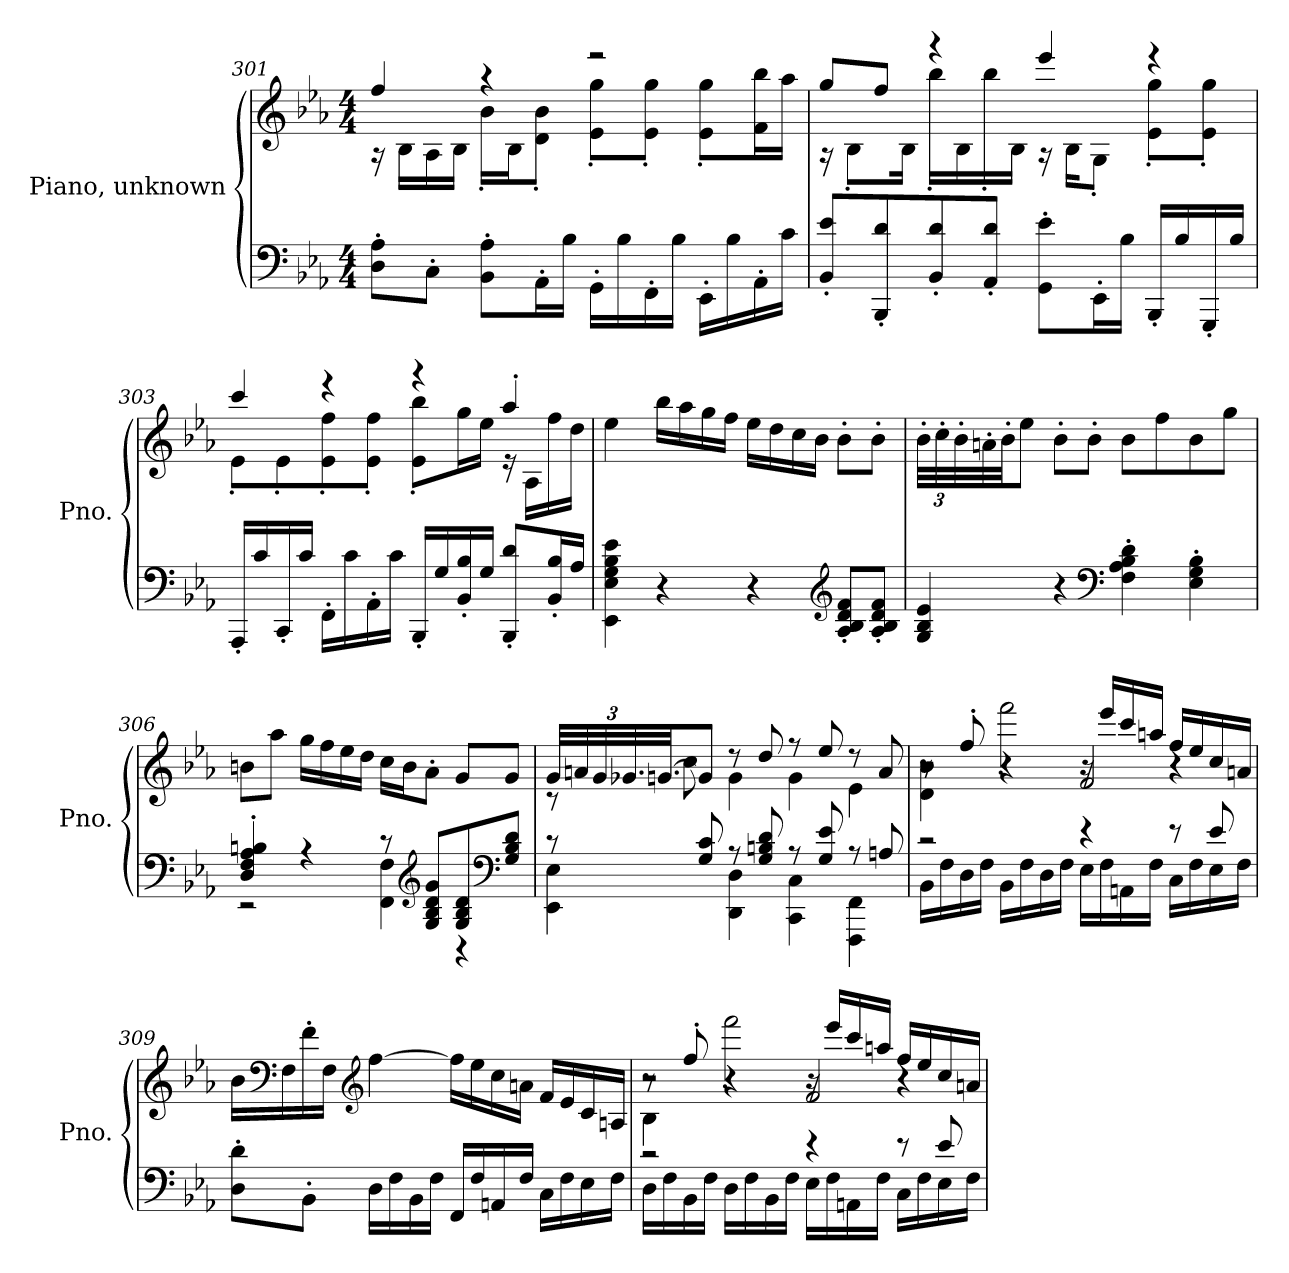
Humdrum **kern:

**kern	**kern
*part1	*part1
*staff2	*staff1
*I"Piano, unknown	*
*I'Pno.	*
*clefF4	*clefG2
*k[b-e-a-]	*k[b-e-a-]
*M4/4	*M4/4
=301	=301
*	*^
8D\' 8A-\'L	4ff/	16r
.	.	16B-\LL
8C'\J	.	16A-\
.	.	16B-\JJ
8BB-\' 8A-\'L	4r	16b-'\LL
.	.	16B-\J
16AA-'\L	.	8d\' 8b-\'J
16B-\JJ	.	.
16GG'\LL	2r	8e-\' 8gg\'L
16B-\	.	.
16FF'\	.	8e-\' 8gg\'J
16B-\JJ	.	.
16EE-'\LL	.	8e-\' 8gg\'L
16B-\	.	.
16AA-'\	.	16f\ 16bb-\L
16c\JJ	.	16aa-\JJ
!!LO:LB:g=z	!!
=302	=302	=302
8BB-/' 8e-/'L	8gg/L	16r
.	.	8B-'\L
8BBB-/' 8d/'	8ff/J	.
.	.	16B-\Jk
8BB-/' 8d/'	4r	16bb-'\LL
.	.	16B-\
8AA-/' 8d/'J	.	16bb-'\
.	.	16B-\JJ
8GG\' 8e-\'L	4eee-/	16r
.	.	16B-\KL
16EE-'\L	.	8G'\J
16B-\JJ	.	.
16BBB-'/LL	4r	8e-\' 8gg\'L
16B-/	.	.
16GGG'/	.	8e-\' 8gg\'J
16B-/JJ	.	.
=303	=303	=303
16AAA-'/LL	4ccc/	8e-'\L
16c/	.	.
16CC'/	.	8e-'\
16c/JJ	.	.
16FF'\LL	4r	8e-\' 8ff\'
16c\	.	.
16AA-'\	.	8e-\' 8ff\'J
16c\JJ	.	.
16BBB-'/LL	4r	8e-\' 8bb-\'L
16G/	.	.
16BB-/' 16B-/'	.	16gg\L
16G/JJ	.	16ee-\JJ
8BBB-/' 8d/'L	4aa-'/	16r
.	.	16A-\LL
16BB-/' 16B-/'L	.	16ff\
16A-/JJ	.	16dd\JJ
*	*v	*v
!!LO:LB:g=z
=304	=304
4EE-\ 4E-\ 4G\ 4B-\ 4e-\	4ee-\
4r	16bb-\LL
.	16aa-\
.	16gg\
.	16ff\JJ
4r	16ee-\LL
.	16dd\
.	16cc\
.	16b-\JJ
*clefG2	*
8A-/' 8B-/' 8d/' 8f/'L	8b-'\L
8A-/' 8B-/' 8d/' 8f/'J	8b-'\J
=305	=305
*	*Xbrackettup
4G/ 4B-/ 4e-/	48b-'\LLL
.	48cc'\
.	48b-'\
.	32an'\
.	32b-'\JJ
.	8ee-\J
4r	8b-'\L
.	8b-'\J
*clefF4	*
4F\' 4A-\' 4B-\' 4d\'	8b-\L
.	8ff\
4E-\' 4G\' 4B-\'	8b-\
.	8gg\J
=306	=306
*^	*
4D/' 4F/' 4A-/' 4Bn/'	2r	8bn\L
.	.	8aa-\J
4r	.	16gg\LL
.	.	16ff\
.	.	16ee-\
.	.	16dd\JJ
8r	4FF\ 4F\	16cc\LL
.	.	16b\J
*clefG2	*	*
8G/ 8B/ 8d/ 8g/L	.	8a-'\J
8G/ 8B/ 8d/	4r	8g/L
*clefF4	*	*
8G/ 8B/ 8d/J	.	8g/J
!!LO:LB:g=z
=307	=307	=307
*	*	*^
8r	4EE-\ 4E-\	48g/LLL	8r
.	.	48an/	.
.	.	48g/	.
.	.	48.g-X/	.
.	.	[48.gn/JJ	.
8G/ 8c/	.	8g/J]	8cc\
8r	4DD\ 4D\	8r	4g\
8G/ 8Bn/ 8d/	.	8dd/	.
8r	4CC\ 4C\	8r	4g\
8G/ 8e-/	.	8ee-/	.
8r	4FFF\ 4FF\	8r	4e-\
8An/	.	8a/	.
=308	=308	=308	=308
*	*	*	*^
2r	16BB-\LL	8r	4d\ 4b-\	2r
.	16F\	.	.	.
.	16D\	8ff'/	.	.
.	16F\JJ	.	.	.
.	16BB-\LL	4r	2fff'\	.
.	16F\	.	.	.
.	16D\	.	.	.
.	16F\JJ	.	.	.
4r	16E-\LL	16r	.	2f/
.	16F\	16eee-/LL	.	.
.	16AAn\	16ccc/	.	.
.	16F\JJ	16aan/JJ	.	.
8r	16C\LL	16ff/LL	4r	.
.	16F\	16ee-/	.	.
8e-/	16E-\	16cc/	.	.
.	16F\JJ	16an/JJ	.	.
*v	*v	*	*	*
*	*v	*v	*v
!!LO:PB:g=z
=309	=309
8D\' 8d\'L	16b-\LL
*	*clefF4
.	16F\
8BB-'\J	16f'\
.	16F\JJ
*	*clefG2
16D\LL	[4ff\
16F\	.
16BB-\	.
16F\JJ	.
16FF/LL	16ff\LL]
16F/	16ee-\
16AAn/	16cc\
16F/JJ	16an\JJ
16C\LL	16f/LL
16F\	16e-/
16E-\	16c/
16F\JJ	16An/JJ
=310	=310
*^	*^
*	*	*	*^
2r	16D\LL	8r	4B-\	2r
.	16F\	.	.	.
.	16BB-\	8ff'/	.	.
.	16F\JJ	.	.	.
.	16D\LL	4r	2fff'\	.
.	16F\	.	.	.
.	16BB-\	.	.	.
.	16F\JJ	.	.	.
4r	16E-\LL	16r	.	2f/
.	16F\	16eee-/LL	.	.
.	16AAn\	16ccc/	.	.
.	16F\JJ	16aan/JJ	.	.
8r	16C\LL	16ff/LL	4r	.
.	16F\	16ee-/	.	.
8e-/	16E-\	16cc/	.	.
.	16F\JJ	16an/JJ	.	.
*v	*v	*	*	*
*	*v	*v	*v
=	=
*-	*-
